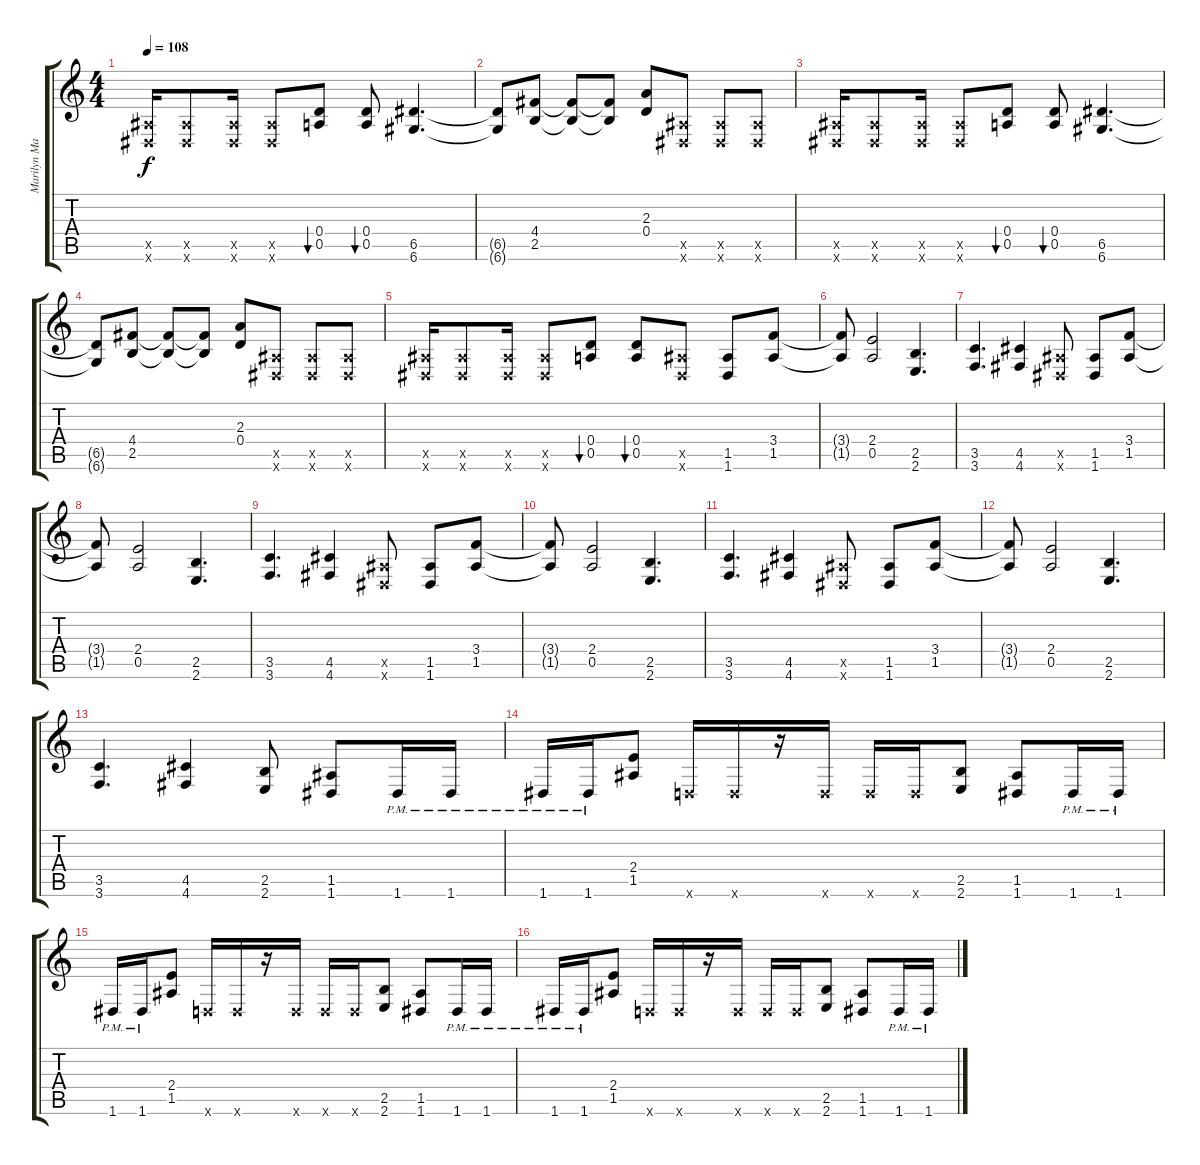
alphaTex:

\track ("Marilyn Manson" "Marilyn Ma") {instrument overdrivenguitar}
\staff {score tabs}
\tuning (E4 B3 G3 D3 A2 D2) {hide}
\ts (4 4)
\tempo 108
\clef g2
\ks c
(1.5{x} 1.6{x}).16{dy f} (1.5{x} 1.6{x}).8 (1.5{x} 1.6{x}).16 (1.5{x} 1.6{x}).8 (0.4 0.5).8{bu 30} (0.4 0.5).8{bu 30} (6.5 6.6).4{d} |
(6.5{t} 6.6{t}).8 (4.4 2.5).8 (4.4{t} 2.5{t}).8 (4.4{t} 2.5{t}).8 (2.3 0.4).8 (1.5{x} 1.6{x}).8 (1.5{x} 1.6{x}).8 (1.5{x} 1.6{x}).8 |
(1.5{x} 1.6{x}).16 (1.5{x} 1.6{x}).8 (1.5{x} 1.6{x}).16 (1.5{x} 1.6{x}).8 (0.4 0.5).8{bu 30} (0.4 0.5).8{bu 30} (6.5 6.6).4{d} |
(6.5{t} 6.6{t}).8 (4.4 2.5).8 (4.4{t} 2.5{t}).8 (4.4{t} 2.5{t}).8 (2.3 0.4).8 (1.5{x} 1.6{x}).8 (1.5{x} 1.6{x}).8 (1.5{x} 1.6{x}).8 |
(1.5{x} 1.6{x}).16 (1.5{x} 1.6{x}).8 (1.5{x} 1.6{x}).16 (1.5{x} 1.6{x}).8 (0.4 0.5).8{bu 30} (0.4 0.5).8{bu 30} (1.5{x} 1.6{x}).8 (1.5 1.6).8 (3.4 1.5).8 |
(3.4{t} 1.5{t}).8 (2.4 0.5).2 (2.5 2.6).4{d} |
(3.5 3.6).4{d} (4.5 4.6).4 (1.5{x} 1.6{x}).8 (1.5 1.6).8 (3.4 1.5).8 |
(3.4{t} 1.5{t}).8 (2.4 0.5).2 (2.5 2.6).4{d} |
(3.5 3.6).4{d} (4.5 4.6).4 (1.5{x} 1.6{x}).8 (1.5 1.6).8 (3.4 1.5).8 |
(3.4{t} 1.5{t}).8 (2.4 0.5).2 (2.5 2.6).4{d} |
(3.5 3.6).4{d} (4.5 4.6).4 (1.5{x} 1.6{x}).8 (1.5 1.6).8 (3.4 1.5).8 |
(3.4{t} 1.5{t}).8 (2.4 0.5).2 (2.5 2.6).4{d} |
(3.5 3.6).4{d} (4.5 4.6).4 (2.5 2.6).8 (1.5 1.6).8 1.6{pm}.16{instrument electricguitarjazz} 1.6{pm}.16 |
1.6{pm}.16 1.6{pm}.16 (2.4 1.5).8 0.6{x}.16 0.6{x}.16 r.16 0.6{x}.16 0.6{x}.16 0.6{x}.16 (2.5 2.6).8 (1.5 1.6).8 1.6{pm}.16 1.6{pm}.16 |
1.6{pm}.16 1.6{pm}.16 (2.4 1.5).8 0.6{x}.16 0.6{x}.16 r.16 0.6{x}.16 0.6{x}.16 0.6{x}.16 (2.5 2.6).8 (1.5 1.6).8 1.6{pm}.16 1.6{pm}.16 |
1.6{pm}.16 1.6{pm}.16 (2.4 1.5).8 0.6{x}.16 0.6{x}.16 r.16 0.6{x}.16 0.6{x}.16 0.6{x}.16 (2.5 2.6).8 (1.5 1.6).8 1.6{pm}.16 1.6{pm}.16
